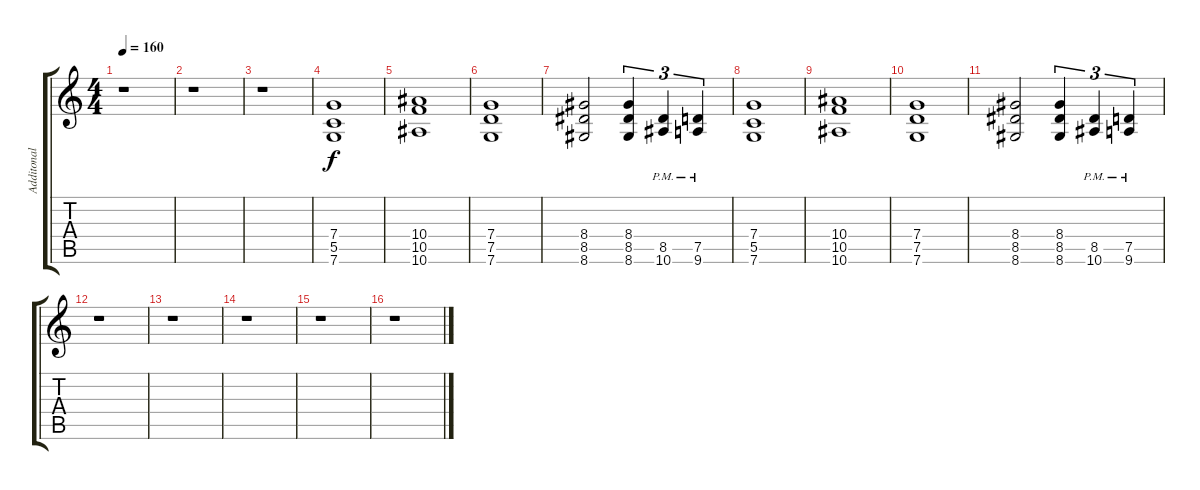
\track ("Additonal Guitar" "Additonal ") {instrument overdrivenguitar}
\staff {score tabs}
\tuning (D4 A3 F3 C3 G2 C2) {hide}
\ts (4 4)
\tempo 160
\clef g2
\ks c
r.1{dy f} |
r.1 |
r.1 |
(7.4 5.5 7.6).1{instrument distortionguitar} |
(10.4 10.5 10.6).1 |
(7.4 7.5 7.6).1 |
(8.4 8.5 8.6).2 (8.4 8.5 8.6).4{tu (3 2)} (8.5{pm} 10.6{pm}).4{tu (3 2)} (7.5{pm} 9.6{pm}).4{tu (3 2)} |
(7.4 5.5 7.6).1 |
(10.4 10.5 10.6).1 |
(7.4 7.5 7.6).1 |
(8.4 8.5 8.6).2 (8.4 8.5 8.6).4{tu (3 2)} (8.5{pm} 10.6{pm}).4{tu (3 2)} (7.5{pm} 9.6{pm}).4{tu (3 2)} |
r.1 |
r.1 |
r.1 |
r.1 |
r.1
